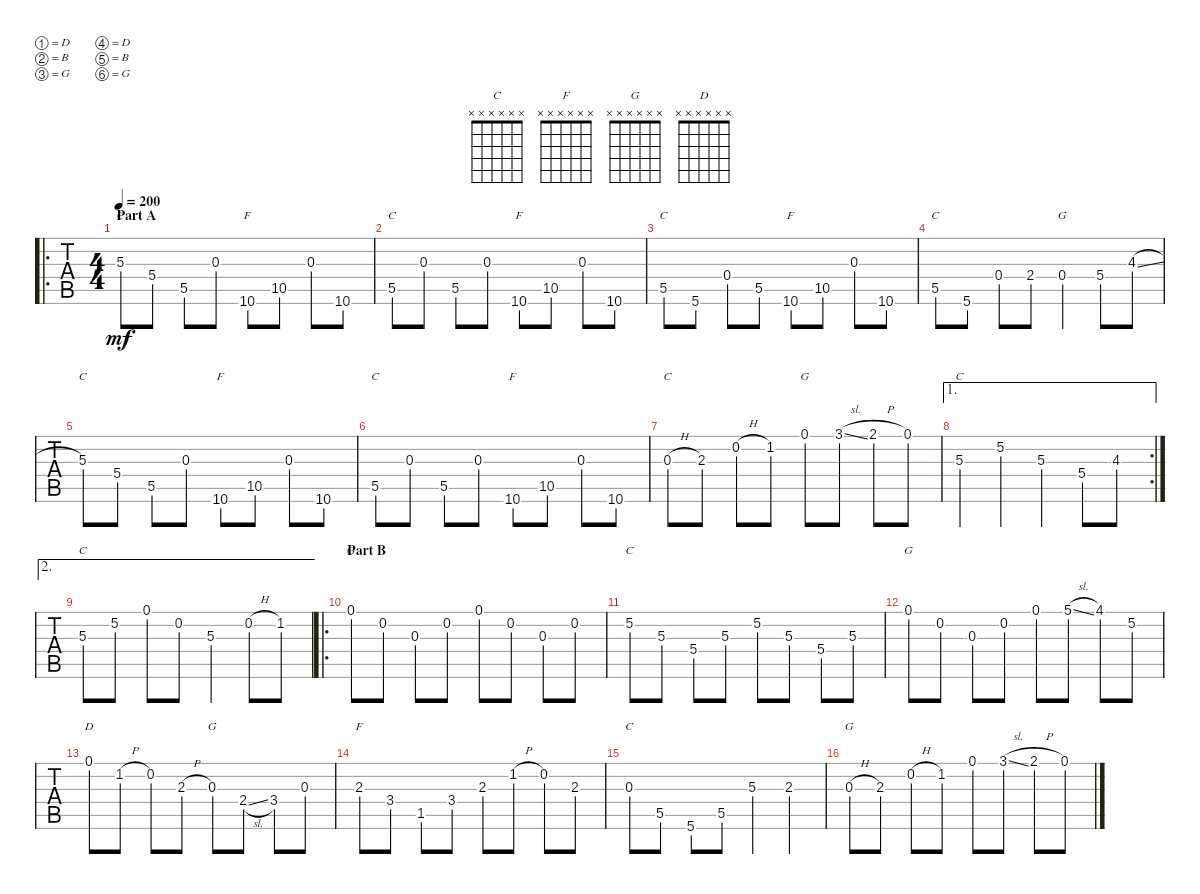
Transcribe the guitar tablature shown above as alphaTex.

\defaultSystemsLayout 4
\bracketExtendMode groupsimilarinstruments
\singleTrackTrackNamePolicy hidden
\multiTrackTrackNamePolicy hidden
\otherSystemsTrackNameOrientation horizontal
\track ("Dobro" "Dobro") {instrument acousticguitarsteel}
\staff {tabs}
\tuning (D4 B3 G3 D3 B2 G2)
\chord ("C" x x x x x x)
\chord ("F" x x x x x x)
\chord ("G" x x x x x x)
\chord ("D" x x x x x x)
\ro
\ts (4 4)
\section ("" "Part A")
\tempo 200
\clef g2
\ks c
5.3.8{ch "C" dy mf instrument acousticguitarsteel} 5.4.8 5.5.8 0.3.8 10.6.8{ch "F"} 10.5.8 0.3.8 10.6.8 |
5.5.8{ch "C"} 0.3.8 5.5.8 0.3.8 10.6.8{ch "F"} 10.5.8 0.3.8 10.6.8 |
5.5.8{ch "C"} 5.6.8 0.4.8 5.5.8 10.6.8{ch "F"} 10.5.8 0.3.8 10.6.8 |
5.5.8{ch "C"} 5.6.8 0.4.8 2.4.8 0.4.4{ch "G"} 5.4.8 4.3{sl}.8 |
5.3.8{ch "C"} 5.4.8 5.5.8 0.3.8 10.6.8{ch "F"} 10.5.8 0.3.8 10.6.8 |
5.5.8{ch "C"} 0.3.8 5.5.8 0.3.8 10.6.8{ch "F"} 10.5.8 0.3.8 10.6.8 |
0.3{h}.8{ch "C"} 2.3.8 0.2{h}.8 1.2.8 0.1.8{ch "G"} 3.1{sl}.8 2.1{h}.8 0.1.8 |
\ae 1
\rc 2
5.3.4{ch "C"} 5.2.4 5.3.4 5.4.8 4.3.8 |
\ae 2
5.3.8{ch "C"} 5.2.8 0.1.8 0.2.8 5.3.4 0.2{h}.8 1.2.8 |
\ro
\section ("" "Part B")
0.1.8{ch "G"} 0.2.8 0.3.8 0.2.8 0.1.8 0.2.8 0.3.8 0.2.8 |
5.2.8{ch "C"} 5.3.8 5.4.8 5.3.8 5.2.8 5.3.8 5.4.8 5.3.8 |
0.1.8{ch "G"} 0.2.8 0.3.8 0.2.8 0.1.8 5.1{sl}.8 4.1.8 5.2.8 |
0.1.8{ch "D"} 1.2{h}.8 0.2.8 2.3{h}.8 0.3.8{ch "G"} 2.4{sl}.8 3.4.8 0.3.8 |
2.3.8{ch "F"} 3.4.8 1.5.8 3.4.8 2.3.8 1.2{h}.8 0.2.8 2.3.8 |
0.3.8{ch "C"} 5.5.8 5.6.8 5.5.8 5.3.4 2.3.4 |
0.3{h}.8{ch "G"} 2.3.8 0.2{h}.8 1.2.8 0.1.8 3.1{sl}.8 2.1{h}.8 0.1.8
